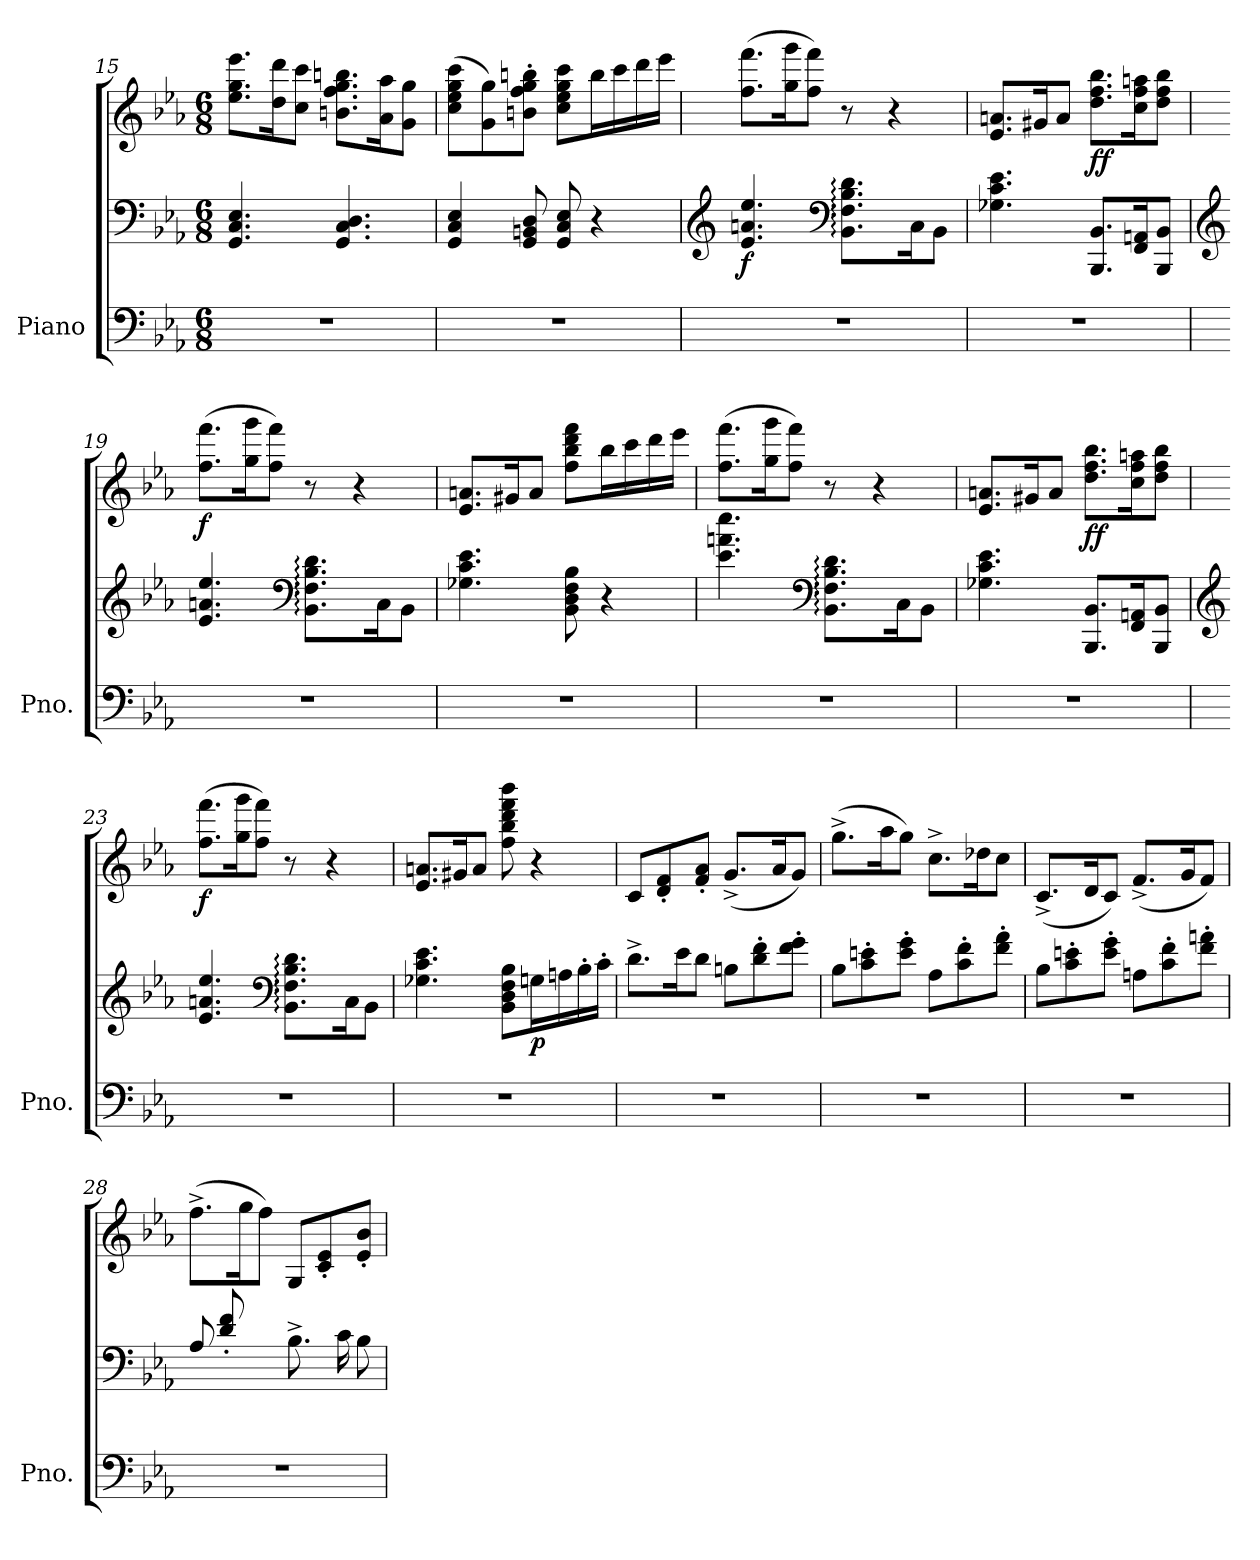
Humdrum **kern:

**kern	**kern	**kern	**dynam
*part1	*part1	*part1	*part1
*staff3	*staff2	*staff1	*staff1/2/3
*I"Piano	*	*	*
*I'Pno.	*	*	*
*clefF4	*clefF4	*clefG2	*
*k[b-e-a-]	*k[b-e-a-]	*k[b-e-a-]	*
*M6/8	*M6/8	*M6/8	*
=15	=15	=15	=15
2.r	4.GG/ 4.C/ 4.E-/	8.ee-\ 8.gg\ 8.eee-\L	.
.	.	16dd\ 16ddd\K	.
.	.	8cc\ 8ccc\J	.
.	4.GG/ 4.C/ 4.D/	8.bn\ 8.ff\ 8.gg\ 8.bbn\L	.
.	.	16a-\ 16aa-\K	.
.	.	8g\ 8gg\J	.
=16	=16	=16	=16
2.r	4GG/ 4C/ 4E-/	(>8cc\ 8ee-\ 8gg\ 8ccc\L	.
.	.	8g\ 8gg\)	.
.	8GG/ 8BBn/ 8D/	8bn\' 8ff\' 8gg\' 8bbn\'J	.
.	8GG/ 8C/ 8E-/	8cc\ 8ee-\ 8gg\ 8ccc\L	.
.	4r	16bb\L	.
.	.	16ccc\	.
.	.	16ddd\	.
.	.	16eee-\JJ	.
=17	=17	=17	=17
*	*clefG2	*	*
!	!	!	!LO:DY:b=2
2.r	4.e-/ 4.an/ 4.ee-/	(>8.ff\ 8.fff\L	f
.	.	16gg\ 16ggg\K	.
.	.	8ff\ 8fff\J)	.
*	*clefF4	*	*
.	8.BB-\: 8.F\: 8.B-\: 8.d\:L	8r	.
.	.	4r	.
.	16C\K	.	.
.	8BB-\J	.	.
=18	=18	=18	=18
2.r	4.G-X\ 4.c\ 4.e-\	8.e-/ 8.an/L	.
.	.	16g#X/K	.
.	.	8a/J	.
!	!	!	!LO:DY:b
.	8.BBB-/ 8.BB-/L	8.dd\ 8.ff\ 8.bb-\L	ff
.	16FF/ 16AAn/K	16cc\ 16ff\ 16aan\K	.
.	8BBB-/ 8BB-/J	8dd\ 8ff\ 8bb-\J	.
!!LO:LB:g=z
=19	=19	=19	=19
*	*clefG2	*	*
!	!	!	!LO:DY:b
2.r	4.e-/ 4.an/ 4.ee-/	(>8.ff\ 8.fff\L	f
.	.	16gg\ 16ggg\K	.
.	.	8ff\ 8fff\J)	.
*	*clefF4	*	*
.	8.BB-\: 8.F\: 8.B-\: 8.d\:L	8r	.
.	.	4r	.
.	16C\K	.	.
.	8BB-\J	.	.
=20	=20	=20	=20
2.r	4.G-X\ 4.c\ 4.e-\	8.e-/ 8.an/L	.
.	.	16g#X/K	.
.	.	8a/J	.
.	8BB-\ 8D\ 8F\ 8B-\	8ff\ 8bb-\ 8ddd\ 8fff\L	.
.	4r	16bb-\L	.
.	.	16ccc\	.
.	.	16ddd\	.
.	.	16eee-\JJ	.
=21	=21	=21	=21
2.r	4.e-\ 4.an\ 4.ee-\	(>8.ff\ 8.fff\L	.
.	.	16gg\ 16ggg\K	.
.	.	8ff\ 8fff\J)	.
*	*clefF4	*	*
.	8.BB-\: 8.F\: 8.B-\: 8.d\:L	8r	.
.	.	4r	.
.	16C\K	.	.
.	8BB-\J	.	.
=22	=22	=22	=22
2.r	4.G-X\ 4.c\ 4.e-\	8.e-/ 8.an/L	.
.	.	16g#X/K	.
.	.	8a/J	.
!	!	!	!LO:DY:b
.	8.BBB-/ 8.BB-/L	8.dd\ 8.ff\ 8.bb-\L	ff
.	16FF/ 16AAn/K	16cc\ 16ff\ 16aan\K	.
.	8BBB-/ 8BB-/J	8dd\ 8ff\ 8bb-\J	.
=23	=23	=23	=23
*	*clefG2	*	*
!	!	!	!LO:DY:b
2.r	4.e-/ 4.an/ 4.ee-/	(>8.ff\ 8.fff\L	f
.	.	16gg\ 16ggg\K	.
.	.	8ff\ 8fff\J)	.
*	*clefF4	*	*
.	8.BB-\: 8.F\: 8.B-\: 8.d\:L	8r	.
.	.	4r	.
.	16C\K	.	.
.	8BB-\J	.	.
=24	=24	=24	=24
2.r	4.G-X\ 4.c\ 4.e-\	8.e-/ 8.an/L	.
.	.	16g#X/K	.
.	.	8a/J	.
.	8BB-\ 8D\ 8F\ 8B-\L	8ff\ 8bb-\ 8ddd\ 8fff\ 8bbb-\	.
!	!	!	!LO:DY:b=2
.	16Gn\L	4r	p
.	16An\	.	.
.	16B-'\	.	.
.	16c'\JJ	.	.
!!LO:LB:g=z
=25	=25	=25	=25
2.r	8.d^\L	8c/L	.
.	.	8d/' 8f/'	.
.	16e-\K	.	.
.	8d\J	8f/' 8a-/'J	.
.	8Bn\L	(<8.g^/L	.
.	8d\' 8f\'	.	.
.	.	16a-/K	.
.	8f\' 8g\'J	8g/J)	.
=26	=26	=26	=26
2.r	8B-\L	(>8.gg^\L	.
.	8c\' 8en\'	.	.
.	.	16aa-\K	.
.	8e\' 8g\'J	8gg\J)	.
.	8A-\L	8.cc^\L	.
.	8c\' 8f\'	.	.
.	.	16dd-X\K	.
.	8f\' 8a-\'J	8cc\J	.
=27	=27	=27	=27
2.r	8B-\L	(<8.c^/L	.
.	8c\' 8en\'	.	.
.	.	16d/K	.
.	8e\' 8g\'J	8c/J)	.
.	8An\L	(<8.f^/L	.
.	8c\' 8f\'	.	.
.	.	16g/K	.
.	8f\' 8an\'J	8f/J)	.
=28	=28	=28	=28
*	*	*^	*
2.r	8A-/L	(>8.ff^\L	4ryy	.
.	8d/' 8f/'	.	.	.
.	.	16gg\K	.	.
.	8ryy	8ff\J)	8f\' 8b-\'J	.
.	8.B-^\L	8G/L	4.ryy	.
.	.	8c/' 8e-/'	.	.
.	16c\K	.	.	.
.	8B-\J	8e-/' 8b-/'J	.	.
*	*	*v	*v	*
=	=	=	=
*-	*-	*-	*-
